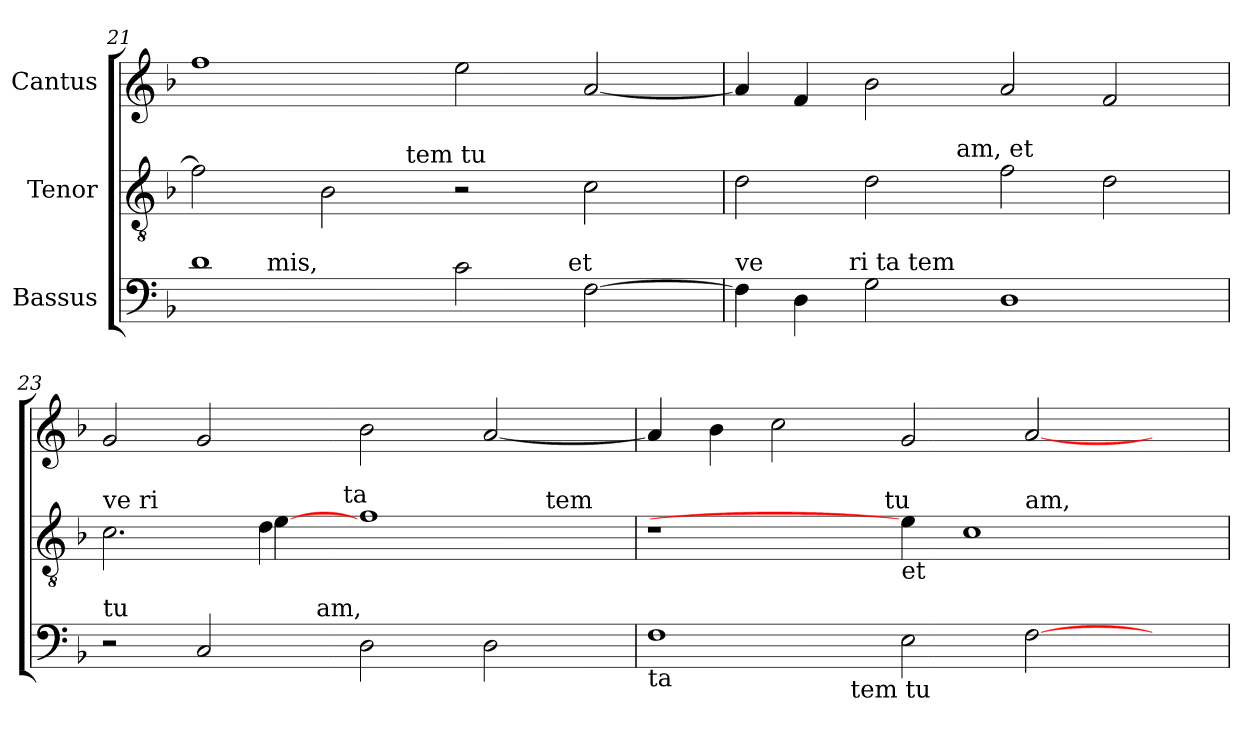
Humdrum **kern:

**kern	**kern	**kern
*part3	*part2	*part1
*staff3	*staff2	*staff1
*I"Bassus	*I"Tenor	*I"Cantus
*clefF4	*clefGv2	*clefG2
*ITrd7c12	*	*
*k[b-]	*k[b-]	*k[b-]
*F:	*F:	*F:
=21	=21	=21
!	!LO:TX:a:t=ta	!
*^	*^	*
*	*^	*	*	*
1D	4ryy	1ryy	2f\]	2ryy	1ff
.	32ryy	.	.	.	.
!	!LO:TX:a:t=mis,	!	!	!	!
.	1ryy	.	.	.	.
.	.	.	2B-\	4ryy	.
.	.	.	.	16ryy	.
!	!	!	!	!LO:TX:a:t=tem tu	!
.	.	.	.	1ryy	.
2C\	.	4...ryy	2r	.	2ee\
.	2ryy	.	.	.	.
!	!	!LO:TX:a:t=et	!	!	!
.	.	2ryy	.	.	.
[>2FF\	.	.	2c\	.	[<2a/
.	8..ryy	.	.	.	.
.	.	.	.	8.ryy	.
.	.	32ryy	.	.	.
=22	=22	=22	=22	=22	=22
!LO:TX:a:t=ve	!	!	!	!	!
*	*v	*v	*	*	*
4FF\]	4...ryy	2d\	2ryy	4a/]
4DD\	.	.	.	4f/
!	!LO:TX:a:t=ri ta tem	!	!	!
.	1ryy	.	.	.
2GG\	.	2d\	4ryy	2b-\
.	.	.	16.ryy	.
!	!	!	!LO:TX:a:t=am, et	!
.	.	.	1ryy	.
1DD	.	2f\	.	2a/
.	2ryy	.	.	.
.	.	2d\	.	2f/
.	.	.	8ryy	.
.	32ryy	.	32ryy	.
=23	=23	=23	=23	=23
*	*	*	*^	*
!	!	!LO:TX:a:t=ve ri	!	!	!
!LO:TX:a:t=tu	!	!	!	!	!
2r	2ryy	2.c\	2.ryy	2.ryy	2g/
2CC/	4ryy	.	.	.	2g/
.	8ryy	8..ryy	4d\	[4e\	.
.	32ryy	.	.	.	.
!	!LO:TX:a:t=am,	!	!	!	!
.	1ryy	.	.	.	.
!	!	!LO:TX:a:t=ta	!	!	!
.	.	1ryy	.	.	.
2DD\	.	.	1f	4ryy	2b-\
.	.	.	.	2ryy	.
2DD\	.	.	.	.	[>2a/
!	!	!	!	!LO:TX:a:t=tem	!
.	.	.	.	4ryy	.
.	16.ryy	.	.	.	.
.	.	32ryy	.	.	.
!!LO:PB:g=z
=24	=24	=24	=24	=24	=24
!LO:TX:b:t=ta	!	!	!	!	!
1FF	2..ryy	1r	2ryy	1.ryy	4a/]
.	.	.	.	.	4b-\
.	.	.	4...ryy	.	2cc\
!	!LO:TX:b:t=tem tu	!	!	!	!
.	1ryy	.	.	.	.
!	!	!	!LO:TX:a:t=tu	!	!
.	.	.	1ryy	.	.
!	!	!LO:TX:b:t=et	!	!	!
2EE\	.	4e\]	.	.	2g/
.	.	1c	.	.	.
!	!	!	!	!LO:TX:a:t=am,	!
[>2FF\	.	.	.	2.ryy	[<2a/
.	4.ryy	.	.	.	.
.	.	.	4ryy	.	.
4ryy	.	.	.	.	4ryy
.	.	.	32ryy	.	.
*v	*v	*	*	*	*
*	*v	*v	*v	*
=	=	=
*-	*-	*-
